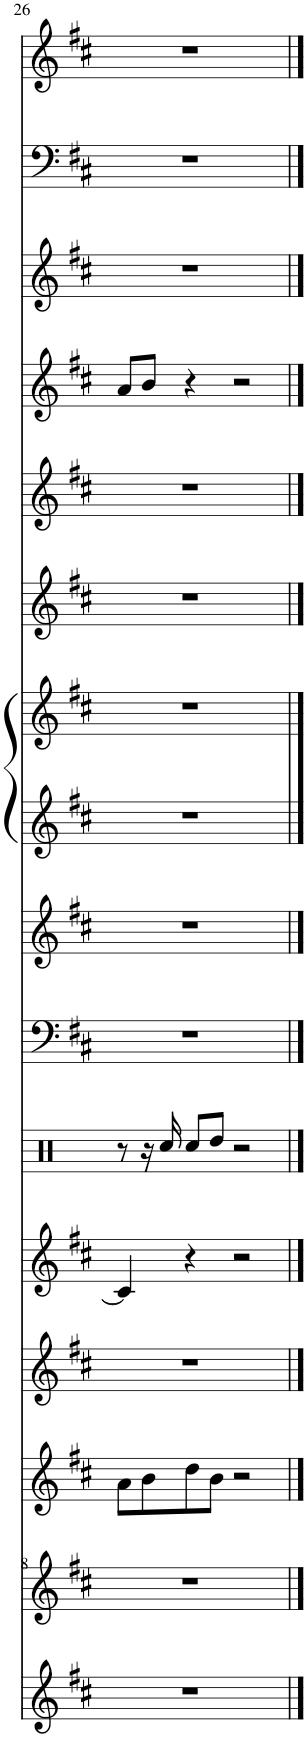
**kern	**kern	**kern	**kern	**kern	**kern	**kern	**kern	**kern	**kern	**kern	**kern	**kern	**kern	**kern	**kern
*part15	*part14	*part13	*part12	*part11	*part10	*part9	*part8	*part7	*part7	*part6	*part5	*part4	*part3	*part2	*part1
*staff16	*staff15	*staff14	*staff13	*staff12	*staff11	*staff10	*staff9	*staff8	*staff7	*staff6	*staff5	*staff4	*staff3	*staff2	*staff1
*I"Helicopter	*I"Strings 1	*I"Athmosphere	*I"PizzicatoStr.	*I"Rev. Cymbal	*I"Percussion	*I"Bass Lead	*I"Saw Wave	*I"Saw Wave	*	*I"Voice Oohs	*I"Synth Voice	*I"Tenor Sax	*I"Clean Guitar	*I"Synth Bass 2	*I"Saw Wave, aud_mb1349
*	*I'Str	*	*	*	*	*	*	*	*	*I'V	*I'V	*I'T Sax	*	*	*
!!LO:PB:g=z
*clefG2	*clefG2	*clefG2	*clefG2	*clefG2	*clefX	*clefF4	*clefG2	*clefG2	*clefG2	*clefG2	*clefG2	*clefG2	*clefG2	*clefF4	*clefG2
*	*	*	*	*	*	*	*	*	*	*	*	*Trd8c14	*	*	*
*k[f#c#]	*k[f#c#]	*k[f#c#]	*k[f#c#]	*k[f#c#]	*k[]	*k[f#c#]	*k[f#c#]	*k[f#c#]	*k[f#c#]	*k[f#c#]	*k[f#c#]	*k[f#c#]	*k[f#c#]	*k[f#c#]	*k[f#c#]
*M4/4	*M4/4	*M4/4	*M4/4	*M4/4	*M4/4	*M4/4	*M4/4	*M4/4	*M4/4	*M4/4	*M4/4	*M4/4	*M4/4	*M4/4	*M4/4
=26	=26	=26	=26	=26	=26	=26	=26	=26	=26	=26	=26	=26	=26	=26	=26
1r	1r	8a\L	1r	4cn/]	8r	1r	1r	1r	1r	1r	1r	8a/L	1r	1r	1r
.	.	8b\	.	.	16r	.	.	.	.	.	.	8b/J	.	.	.
.	.	.	.	.	16Rcc/	.	.	.	.	.	.	.	.	.	.
.	.	8dd\	.	4r	8Rcc/L	.	.	.	.	.	.	4r	.	.	.
.	.	8b\J	.	.	8Rdd/J	.	.	.	.	.	.	.	.	.	.
.	.	2r	.	2r	2r	.	.	.	.	.	.	2r	.	.	.
==	==	==	==	==	==	==	==	==	==	==	==	==	==	==	==
*-	*-	*-	*-	*-	*-	*-	*-	*-	*-	*-	*-	*-	*-	*-	*-
